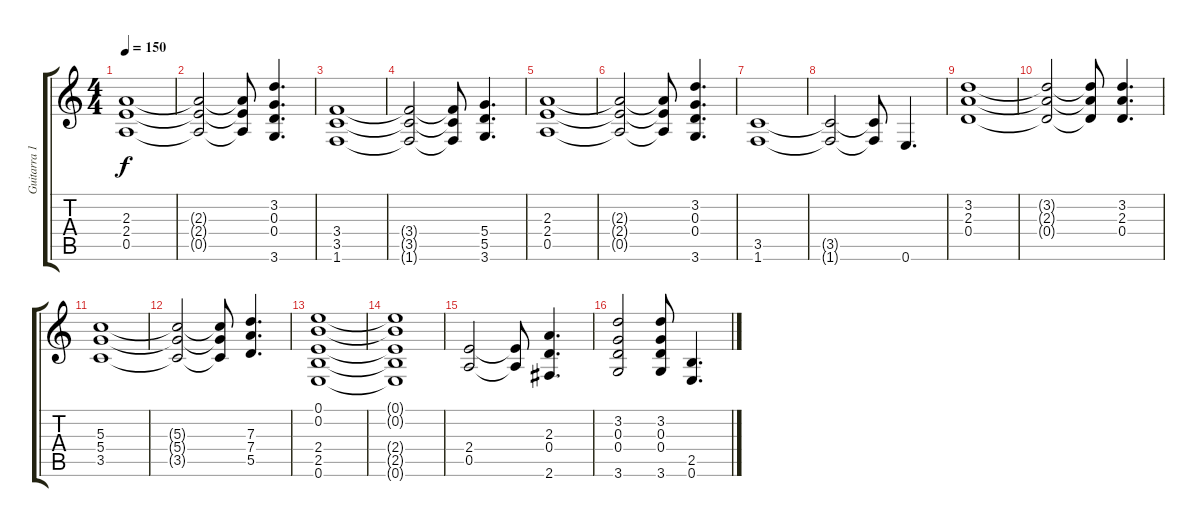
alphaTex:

\track ("Guitarra 1 (Kiko Loureiro)" "Guitarra 1") {instrument distortionguitar}
\staff {score tabs}
\tuning (E4 B3 G3 D3 A2 E2) {hide}
\ts (4 4)
\tempo 150
\clef g2
\ks c
(2.3 2.4 0.5).1{dy f} |
(2.3{t} 2.4{t} 0.5{t}).2 (2.3{t} 2.4{t} 0.5{t}).8 (3.2 0.3 0.4 3.6).4{d} |
(3.4 3.5 1.6).1 |
(3.4{t} 3.5{t} 1.6{t}).2 (3.4{t} 3.5{t} 1.6{t}).8 (5.4 5.5 3.6).4{d} |
(2.3 2.4 0.5).1 |
(2.3{t} 2.4{t} 0.5{t}).2 (2.3{t} 2.4{t} 0.5{t}).8 (3.2 0.3 0.4 3.6).4{d} |
(3.5 1.6).1 |
(3.5{t} 1.6{t}).2 (3.5{t} 1.6{t}).8 0.6.4{d} |
(3.2 2.3 0.4).1 |
(3.2{t} 2.3{t} 0.4{t}).2 (3.2{t} 2.3{t} 0.4{t}).8 (3.2 2.3 0.4).4{d} |
(5.3 5.4 3.5).1 |
(5.3{t} 5.4{t} 3.5{t}).2 (5.3{t} 5.4{t} 3.5{t}).8 (7.3 7.4 5.5).4{d} |
(0.1 0.2 2.4 2.5 0.6).1 |
(0.1{t} 0.2{t} 2.4{t} 2.5{t} 0.6{t}).1 |
(2.4 0.5).2 (2.4{t} 0.5{t}).8 (2.3 0.4 2.6).4{d} |
(3.2 0.3 0.4 3.6).2 (3.2 0.3 0.4 3.6).8 (2.5 0.6).4{d}
